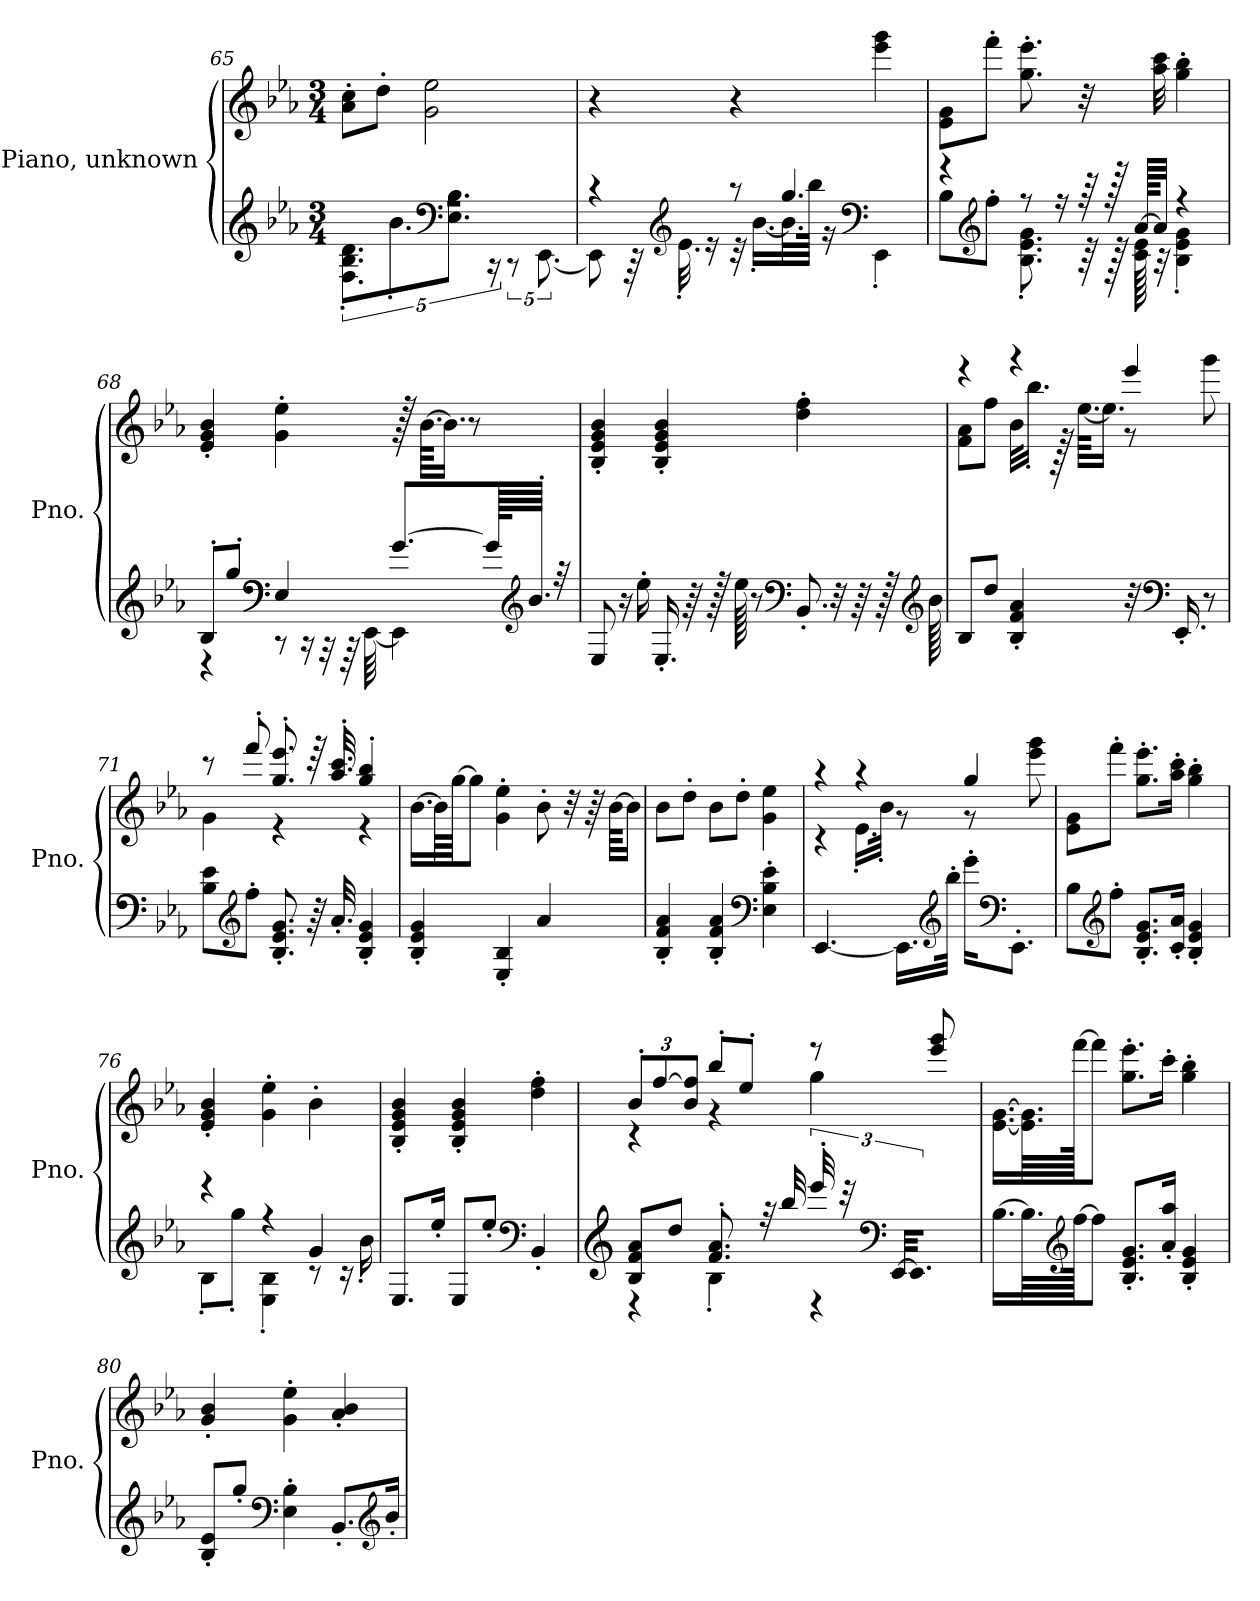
**kern	**kern
*part1	*part1
*staff2	*staff1
*I"Piano, unknown	*
*I'Pno.	*
!!LO:PB:g=z
*clefG2	*clefG2
*k[b-e-a-]	*k[b-e-a-]
*M3/4	*M3/4
=65	=65
*^	*
2.r	10.F\' 10.B-\' 10.d\'L	8a-\' 8cc\'L
.	.	8dd'\J
.	10.b-'\	.
.	.	2g\ 2ee-\
*clefF4	*	*
.	10.E-\ 10.B-\J	.
.	20r	.
.	10r	.
.	[10.EE-\	.
=66	=66	=66
4r	8EE-\]	4r
.	64r	.
*clefG2	*	*
.	32.e-'\	.
.	16r	.
8r	32r	4r
.	[16.b-'\LL	.
4.gg/	32.b-\L]	.
.	64bb-\JJJk	.
.	16r	.
*clefF4	*	*
.	4EE-'\	4eee-\ 4ggg\
=67	=67	=67
4r	8B-\L	8e-\ 8g\L
*clefG2	*	*
.	8ff'\J	8fff'\J
8r	8.B-\' 8.e-\' 8.g\'	8.gg\' 8.eee-\'
16r	.	.
64r	64r	32r
128r	128r	.
[128a-/KKLLL	128c\ 128e-\	.
32a-/JJJ]	32r	32aa-\ 32ccc\
4r	4B-\' 4e-\' 4g\'	4gg\' 4bb-\'
!!LO:LB:g=z
=68	=68	=68
8B-'/L	4r	4e-/' 4g/' 4b-/'
8gg'/J	.	.
*clefF4	*	*
4E-/	8r	4g\' 4ee-\'
.	16r	.
.	32r	.
.	64r	.
.	[64EE-\	.
[8.g/L	4EE-\]	128r
.	.	[64.b-\KKLL
.	.	16.b-\JJ]
.	.	8r
128g/KLLL]	.	.
*clefG2	*	*
64.b-'/JJJJ	.	.
32r	.	.
*v	*v	*
=69	=69
8E-/	4B-/' 4e-/' 4g/' 4b-/'
16r	.
16ee-'\	.
16.E-'/	4B-/' 4e-/' 4g/' 4b-/'
64r	.
128r	.
128ee-\	.
8r	.
*clefF4	*
8.BB-'/	4dd\' 4ff\'
32r	.
64r	.
128r	.
*clefG2	*
128b-\	.
!!LO:LB:g=z
=70	=70
*	*^
8B-/L	4r	8f\ 8a-\L
8dd/J	.	8ff\J
4B-/' 4f/' 4a-/'	4r	32b-\KLL
.	.	16.bb-'\JJ
.	.	128r
.	.	[64.ee-\KKLL
.	.	16.ee-\JJ]
32r	4eee-/	8r
*clefF4	*	*
16.EE-'/	.	.
8r	.	8ggg\
=71	=71	=71
8B-\ 8e-\L	8r	4g\
*clefG2	*	*
8ff'\J	8fff'/	.
8.B-/' 8.e-/' 8.g/'	8.gg/' 8.eee-/'	4r
64r	64r	.
32.a-'/	32.aa-/' 32.ccc/'	.
4B-/' 4e-/' 4g/'	4gg/' 4bb-/'	4r
*	*v	*v
=72	=72
4B-/' 4e-/' 4g/'	[16.b-\LL
.	64b-\LL]
.	[64gg\JJJ
.	8gg\J]
4E-/' 4B-/'	4g\' 4ee-\'
4a-/	8b-'\
.	32r
.	64r
.	[64b-\KKLL
.	16b-\JJ]
=73	=73
4B-/' 4f/' 4a-/'	8b-\L
.	8dd'\J
4B-/' 4f/' 4a-/'	8b-\L
.	8dd'\J
*clefF4	*
4E-\' 4B-\' 4e-\'	4g\ 4ee-\
!!LO:LB:g=z
=74	=74
*	*^
[4.EE-/	4r	4r
.	4r	16.e-'\LL
.	.	32b-'\JJk
16.EE-\LL]	.	8r
*clefG2	*	*
32bb-'\JJk	.	.
16eee-'\KL	4gg/	8r
*clefF4	*	*
8.EE-'\J	.	.
.	.	8eee-\ 8ggg\
*	*v	*v
=75	=75
8B-\L	8e-\ 8g\L
*clefG2	*
8ff'\J	8fff'\J
8.B-/' 8.e-/' 8.g/'L	8.gg\' 8.eee-\'L
16c/' 16a-/'Jk	16aa-\' 16ccc\'Jk
4B-/' 4e-/' 4g/'	4gg\' 4bb-\'
=76	=76
*^	*
4r	8B-'\L	4e-/' 4g/' 4b-/'
.	8gg'\J	.
4r	4E-\' 4B-\'	4g\' 4ee-\'
4g/	8r	4b-'\
.	16r	.
.	16b-'\	.
*v	*v	*
=77	=77
8.E-/L	4B-/' 4e-/' 4g/' 4b-/'
16ee-'/Jk	.
8E-/L	4B-/' 4e-/' 4g/' 4b-/'
8ee-'/J	.
*clefF4	*
4BB-'/	4dd\' 4ff\'
!!LO:LB:g=z
=78	=78
*clefG2	*
*^	*
*	*	*Xbrackettup
*	*	*^
8B-/ 8f/ 8a-/L	4r	12b-'/L	4r
.	.	[12ff/	.
8dd/J	.	.	.
.	.	12b-/ 12ff/]J	.
8.f/' 8.a-/'	4B-'\	8bb-'/L	4r
.	.	8ee-'/J	.
32r	.	.	.
32bb-/	.	.	.
48eee-'/	4r	8r	4gg\
48r	.	.	.
*clefF4	*	*	*
[48EE-/KKL	.	.	.
8.EE-/J]	.	.	.
.	.	8eee-/ 8ggg/	.
*v	*v	*	*
*	*v	*v
=79	=79
[16.B-\LL	[16.e-\ [16.g\LL
64.B-\LL]	64.e-\] 64.g\]LL
*clefG2	*
[128ff\JJJK	[128fff\JJJK
8ff\J]	8fff\J]
8.B-/' 8.e-/' 8.g/'L	8.gg\' 8.eee-\'L
16a-/' 16aa-/'Jk	16ccc'\Jk
4B-/' 4e-/' 4g/'	4gg\' 4bb-\'
=80	=80
8B-/' 8e-/'L	4g/' 4b-/'
8gg'/J	.
*clefF4	*
4E-\' 4B-\'	4g\' 4ee-\'
8.BB-'/L	4a-/' 4b-/'
*clefG2	*
16b-'/Jk	.
=	=
*-	*-
